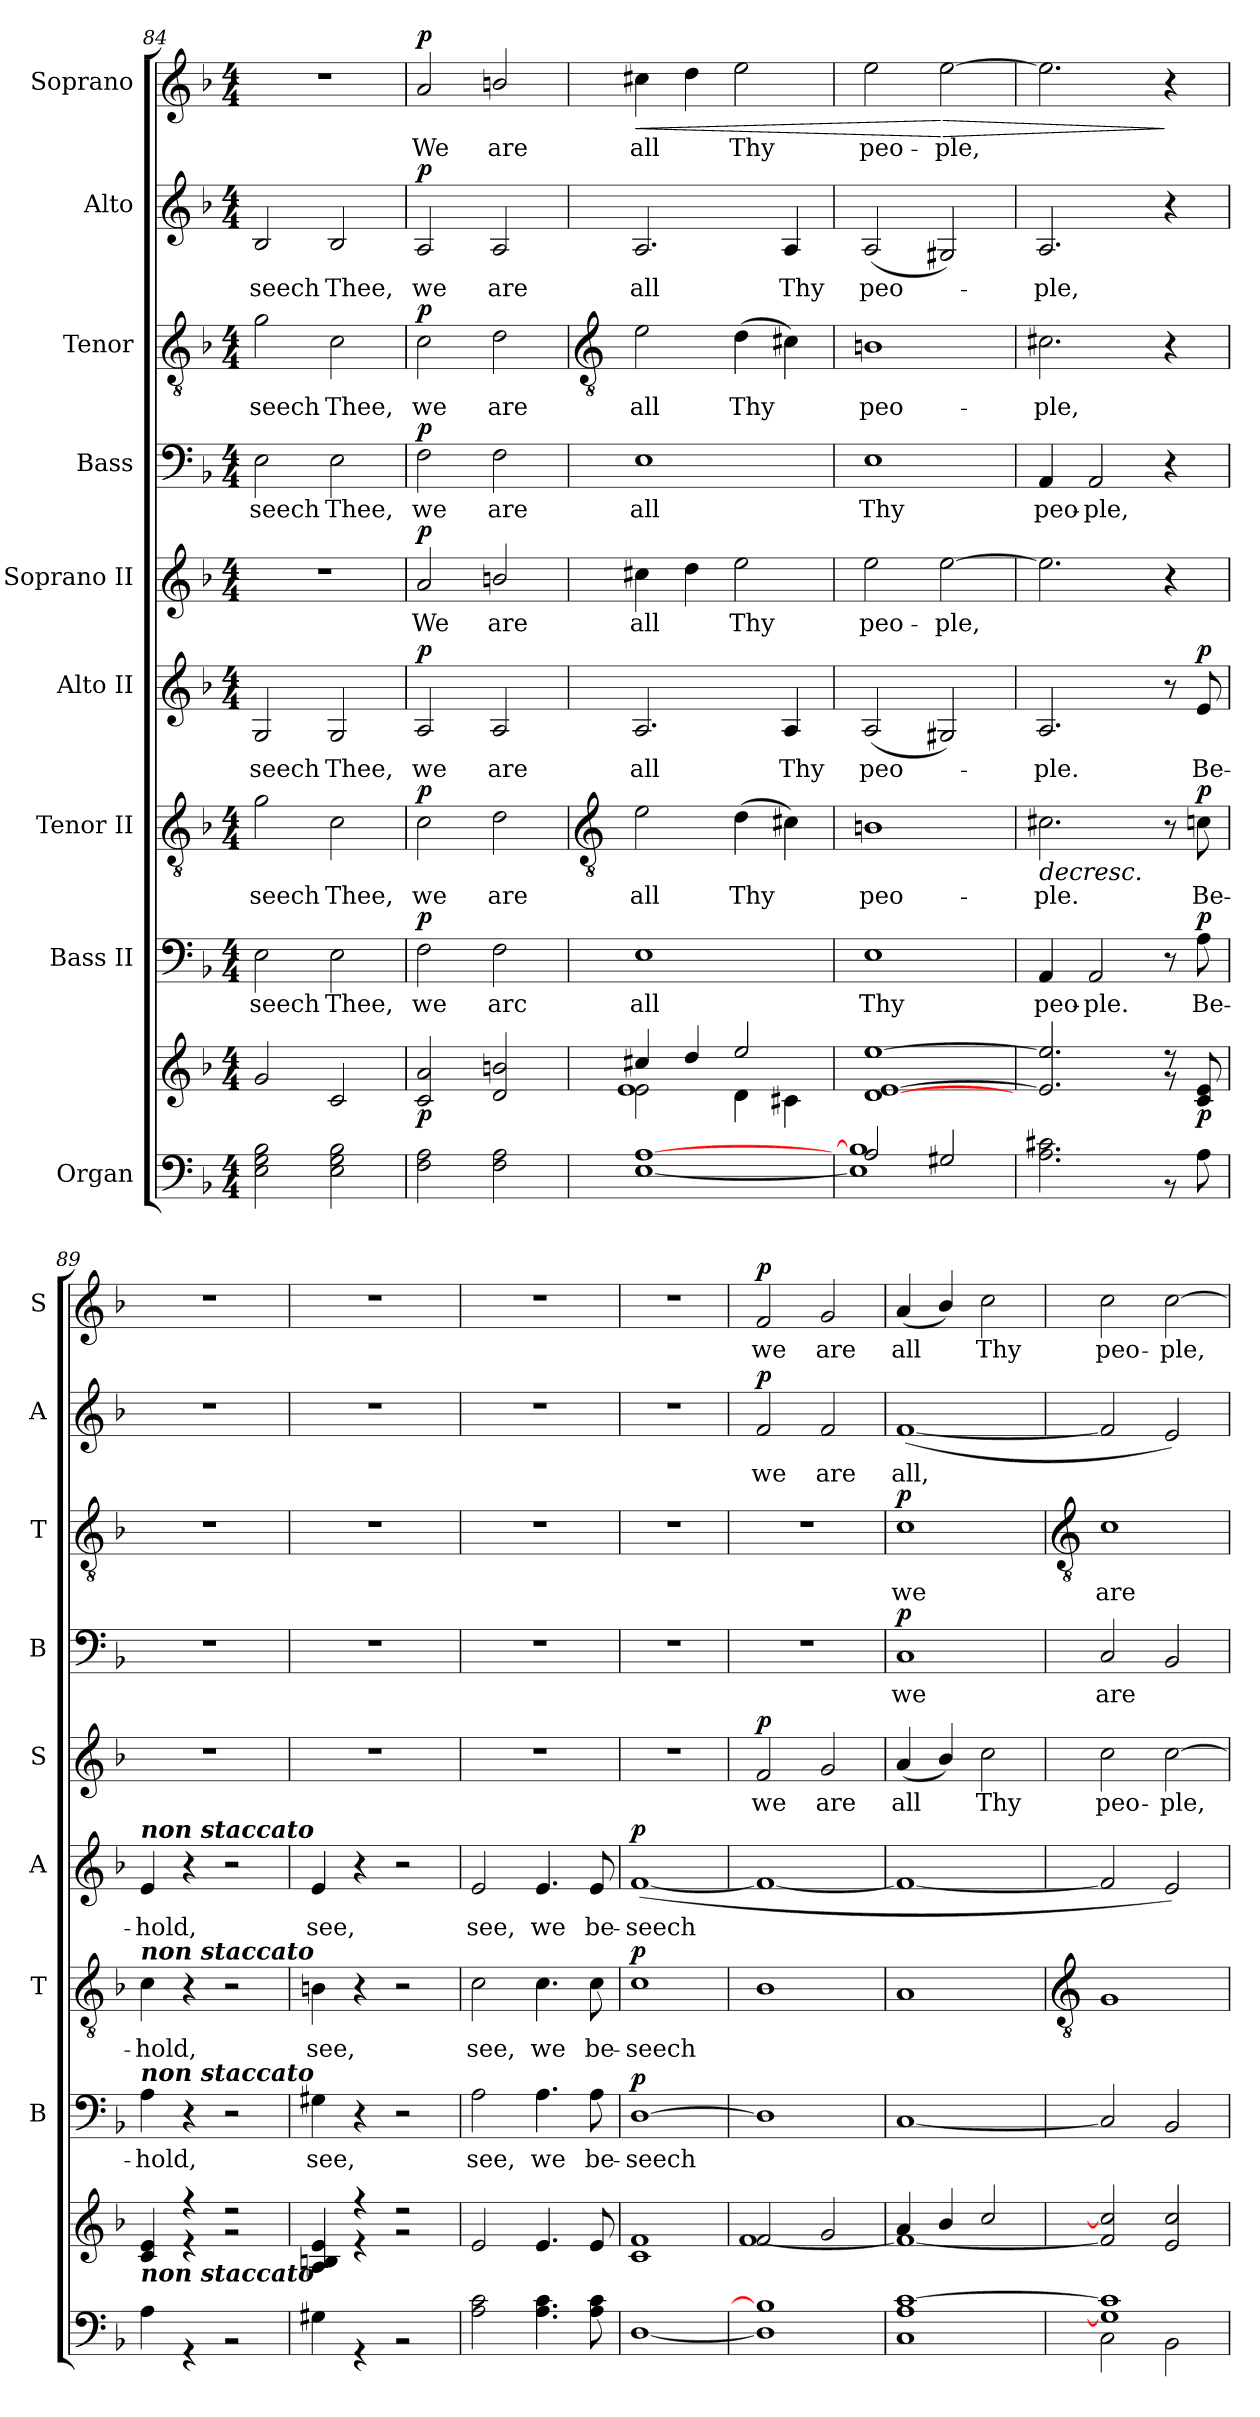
**kern	**kern	**dynam	**kern	**text	**dynam	**kern	**text	**dynam	**kern	**text	**dynam	**kern	**text	**dynam	**kern	**text	**dynam	**kern	**text	**dynam	**kern	**text	**dynam	**kern	**text	**dynam
*part9	*part9	*part9	*part8	*part8	*part8	*part7	*part7	*part7	*part6	*part6	*part6	*part5	*part5	*part5	*part4	*part4	*part4	*part3	*part3	*part3	*part2	*part2	*part2	*part1	*part1	*part1
*staff10	*staff9	*staff9/10	*staff8	*staff8	*staff8	*staff7	*staff7	*staff7	*staff6	*staff6	*staff6	*staff5	*staff5	*staff5	*staff4	*staff4	*staff4	*staff3	*staff3	*staff3	*staff2	*staff2	*staff2	*staff1	*staff1	*staff1
*I"Organ	*	*	*I"Bass II	*	*	*I"Tenor II	*	*	*I"Alto II	*	*	*I"Soprano II	*	*	*I"Bass	*	*	*I"Tenor	*	*	*I"Alto	*	*	*I"Soprano	*	*
*	*	*	*I'B	*	*	*I'T	*	*	*I'A	*	*	*I'S	*	*	*I'B	*	*	*I'T	*	*	*I'A	*	*	*I'S	*	*
*clefF4	*clefG2	*	*clefF4	*	*	*clefGv2	*	*	*clefG2	*	*	*clefG2	*	*	*clefF4	*	*	*clefGv2	*	*	*clefG2	*	*	*clefG2	*	*
*k[b-]	*k[b-]	*	*k[b-]	*	*	*k[b-]	*	*	*k[b-]	*	*	*k[b-]	*	*	*k[b-]	*	*	*k[b-]	*	*	*k[b-]	*	*	*k[b-]	*	*
*F:	*F:	*	*F:	*	*	*F:	*	*	*F:	*	*	*F:	*	*	*F:	*	*	*F:	*	*	*F:	*	*	*F:	*	*
*M4/4	*M4/4	*	*M4/4	*	*	*M4/4	*	*	*M4/4	*	*	*M4/4	*	*	*M4/4	*	*	*M4/4	*	*	*M4/4	*	*	*M4/4	*	*
=84	=84	=84	=84	=84	=84	=84	=84	=84	=84	=84	=84	=84	=84	=84	=84	=84	=84	=84	=84	=84	=84	=84	=84	=84	=84	=84
*^	*^	*	*	*	*	*	*	*	*	*	*	*	*	*	*	*	*	*	*	*	*	*	*	*	*	*
!	!	!	!	!	!	!LO:LY:b	!	!	!LO:LY:b	!	!	!LO:LY:b	!	!	!	!	!	!LO:LY:b	!	!	!LO:LY:b	!	!	!LO:LY:b	!	!	!	!
1ryy	2E\ 2G\ 2B-\	2g	2ryy	.	2E	-seech	.	2g	-seech	.	2G	-seech	.	1r	.	.	2E	-seech	.	2g	-seech	.	2B-	-seech	.	1r	.	.
!	!	!	!	!	!	!LO:LY:b	!	!	!LO:LY:b	!	!	!LO:LY:b	!	!	!	!	!	!LO:LY:b	!	!	!LO:LY:b	!	!	!LO:LY:b	!	!	!	!
.	2E\ 2G\ 2B-\	2c	2ryy	.	2E	Thee,	.	2c	Thee,	.	2G	Thee,	.	.	.	.	2E	Thee,	.	2c	Thee,	.	2B-	Thee,	.	.	.	.
=85	=85	=85	=85	=85	=85	=85	=85	=85	=85	=85	=85	=85	=85	=85	=85	=85	=85	=85	=85	=85	=85	=85	=85	=85	=85	=85	=85	=85
!	!	!	!	!LO:DY:b	!	!LO:LY:b	!LO:DY:b	!	!LO:LY:b	!LO:DY:b	!	!LO:LY:b	!LO:DY:b	!	!LO:LY:b	!LO:DY:b	!	!LO:LY:b	!LO:DY:b	!	!LO:LY:b	!LO:DY:b	!	!LO:LY:b	!LO:DY:b	!	!LO:LY:b	!LO:DY:b
1ryy	2F\ 2A\	2c 2a	1ryy	p	2F	we	p	2c	we	p	2A	we	p	2a	We	p	2F	we	p	2c	we	p	2A	we	p	2a	We	p
!	!	!	!	!	!	!LO:LY:b	!	!	!LO:LY:b	!	!	!LO:LY:b	!	!	!LO:LY:b	!	!	!LO:LY:b	!	!	!LO:LY:b	!	!	!LO:LY:b	!	!	!LO:LY:b	!
.	2F\ 2A\	2d 2bn	.	.	2F	arc	.	2d	are	.	2A	are	.	2bn/	are	.	2F	are	.	2d	are	.	2A	are	.	2bn/	are	.
*v	*v	*	*	*	*	*	*	*	*	*	*	*	*	*	*	*	*	*	*	*	*	*	*	*	*	*	*	*
*	*v	*v	*	*	*	*	*	*	*	*	*	*	*	*	*	*	*	*	*	*	*	*	*	*	*	*	*
!!LO:LB:g=z
=86	=86	=86	=86	=86	=86	=86	=86	=86	=86	=86	=86	=86	=86	=86	=86	=86	=86	=86	=86	=86	=86	=86	=86	=86	=86	=86
*	*	*	*	*	*	*clefGv2	*	*	*	*	*	*	*	*	*	*	*	*clefGv2	*	*	*	*	*	*	*	*
*^	*^	*	*	*	*	*	*	*	*	*	*	*	*	*	*	*	*	*	*	*	*	*	*	*	*	*
*	*	*	*^	*	*	*	*	*	*	*	*	*	*	*	*	*	*	*	*	*	*	*	*	*	*	*	*	*
!	!	!	!	!	!	!	!LO:LY:b	!	!	!LO:LY:b	!	!	!LO:LY:b	!	!	!LO:LY:b	!	!	!LO:LY:b	!	!	!LO:LY:b	!	!	!LO:LY:b	!	!	!LO:LY:b	!LO:HP:b
*v	*v	*	*	*	*	*	*	*	*	*	*	*	*	*	*	*	*	*	*	*	*	*	*	*	*	*	*	*	*
[1E\ [1A\	4cc#X/	2e\	1e/	.	1E	all	.	2e	all	.	2.A	all	.	4cc#X	all	.	1E	all	.	2e	all	.	2.A	all	.	4cc#X	all	<
.	4dd/	.	.	.	.	.	.	.	.	.	.	.	.	4dd	.	.	.	.	.	.	.	.	.	.	.	4dd	.	.
!	!	!	!	!	!	!	!	!	!LO:LY:b	!	!	!	!	!	!LO:LY:b	!	!	!	!	!	!LO:LY:b	!	!	!	!	!	!LO:LY:b	!
.	2ee/	4d\	.	.	.	.	.	(>4d	Thy	.	.	.	.	2ee	Thy	.	.	.	.	(>4d	Thy	.	.	.	.	2ee	Thy	.
!	!	!	!	!	!	!	!	!	!	!	!	!LO:LY:b	!	!	!	!	!	!	!	!	!	!	!	!LO:LY:b	!	!	!	!
.	.	4c#X\	.	.	.	.	.	4c#X)	.	.	4A	Thy	.	.	.	.	.	.	.	4c#X)	.	.	4A	Thy	.	.	.	.
*	*v	*v	*v	*	*	*	*	*	*	*	*	*	*	*	*	*	*	*	*	*	*	*	*	*	*	*	*	*
.	.	.	.	.	.	.	.	]	.	.	.	.	.	.	.	.	.	.	.	.	.	.	.	.	.	.
=87	=87	=87	=87	=87	=87	=87	=87	=87	=87	=87	=87	=87	=87	=87	=87	=87	=87	=87	=87	=87	=87	=87	=87	=87	=87	=87
*^	*^	*	*	*	*	*	*	*	*	*	*	*	*	*	*	*	*	*	*	*	*	*	*	*	*	*
!	!	!	!	!	!	!LO:LY:b	!	!	!LO:LY:b	!	!	!LO:LY:b	!	!	!LO:LY:b	!	!	!LO:LY:b	!	!	!LO:LY:b	!	!	!LO:LY:b	!	!	!LO:LY:b	!
2A/	1E\] 1B\]	[1d [1e [1ee	1ryy	.	1E	Thy	.	1Bn	peo-	.	(<2A	peo-	.	2ee	peo-	.	1E	Thy	.	1Bn	peo-	.	(<2A	peo-	.	2ee	peo-	.
!	!	!	!	!	!	!	!	!	!	!	!	!	!	!	!LO:LY:b	!	!	!	!	!	!	!	!	!	!	!	!LO:LY:b	!LO:HP:n=1:b
2G#X/	.	.	.	.	.	.	.	.	.	.	2G#X)	.	.	[2ee	-ple,	.	.	.	.	.	.	.	2G#X)	.	.	[2ee	-ple,	[ >
=88	=88	=88	=88	=88	=88	=88	=88	=88	=88	=88	=88	=88	=88	=88	=88	=88	=88	=88	=88	=88	=88	=88	=88	=88	=88	=88	=88	=88
!	!	!	!	!	!	!LO:LY:b	!	!	!LO:LY:b	!LO:HP:b	!	!LO:LY:b	!	!	!	!	!	!LO:LY:b	!	!	!LO:LY:b	!	!	!LO:LY:b	!	!	!	!
1ryy	2.A\ 2.c#X\	2.e] 2.ee]	2.ryy	.	4AA	peo-	.	2.c#X	-ple.	>	2.A	ple.	.	2.ee]	.	.	4AA	peo-	.	2.c#X	-ple,	.	2.A	ple,	.	2.ee]	.	.
!	!	!	!	!	!	!LO:LY:b	!	!	!	!	!	!	!	!	!	!	!	!LO:LY:b	!	!	!	!	!	!	!	!	!	!
.	.	.	.	.	2AA	-ple.	.	.	.	.	.	.	.	.	.	.	2AA	-ple,	.	.	.	.	.	.	.	.	.	.
.	8r	8r	8r	.	8r	.	.	8r	.	.	8r	.	.	4r	.	.	4r	.	.	4r	.	.	4r	.	.	4r	.	]
!	!	!	!	!LO:DY:b	!	!LO:LY:b	!LO:DY:b	!	!LO:LY:b	!LO:DY:b	!	!LO:LY:b	!LO:DY:b	!	!	!	!	!	!	!	!	!	!	!	!	!	!	!
.	8A\	8c 8e	8ryy	p	8A	Be-	p	8cn	Be-	p	8e	Be-	p	.	.	.	.	.	.	.	.	.	.	.	.	.	.	.
=89	=89	=89	=89	=89	=89	=89	=89	=89	=89	=89	=89	=89	=89	=89	=89	=89	=89	=89	=89	=89	=89	=89	=89	=89	=89	=89	=89	=89
!	!	!	!	!	!	!	!	!	!	!	!LO:TX:a:Bi:t=non staccato	!	!	!	!	!	!	!	!	!	!	!	!	!	!	!	!	!
!	!	!	!	!	!	!	!	!LO:TX:a:Bi:t=non staccato	!	!	!	!	!	!	!	!	!	!	!	!	!	!	!	!	!	!	!	!
!	!	!	!	!	!LO:TX:a:Bi:t=non staccato	!	!	!	!	!	!	!	!	!	!	!	!	!	!	!	!	!	!	!	!	!	!	!
!LO:TX:a:Bi:t=non staccato	!	!	!	!	!	!	!	!	!	!	!	!	!	!	!	!	!	!	!	!	!	!	!	!	!	!	!	!
!	!	!	!	!	!	!LO:LY:b	!	!	!LO:LY:b	!	!	!LO:LY:b	!	!	!	!	!	!	!	!	!	!	!	!	!	!	!	!
1ryy	4A\	4c 4e	4ryy	.	4A	-hold,	.	4c	-hold,	.	4e	-hold,	.	1r	.	.	1r	.	.	1r	.	.	1r	.	.	1r	.	.
.	4r	4r	4r	.	4r	.	.	4r	.	.	4r	.	.	.	.	.	.	.	.	.	.	.	.	.	.	.	.	.
.	2r	2r	2r	.	2r	.	.	2r	.	.	2r	.	.	.	.	.	.	.	.	.	.	.	.	.	.	.	.	.
=90	=90	=90	=90	=90	=90	=90	=90	=90	=90	=90	=90	=90	=90	=90	=90	=90	=90	=90	=90	=90	=90	=90	=90	=90	=90	=90	=90	=90
!	!	!	!	!	!	!LO:LY:b	!	!	!LO:LY:b	!	!	!LO:LY:b	!	!	!	!	!	!	!	!	!	!	!	!	!	!	!	!
1ryy	4G#X\	4A 4Bn 4e	4ryy	.	4G#X	see,	.	4Bn	see,	.	4e	see,	.	1r	.	.	1r	.	.	1r	.	.	1r	.	.	1r	.	.
.	4r	4r	4r	.	4r	.	.	4r	.	.	4r	.	.	.	.	.	.	.	.	.	.	.	.	.	.	.	.	.
.	2r	2r	2r	.	2r	.	.	2r	.	.	2r	.	.	.	.	.	.	.	.	.	.	.	.	.	.	.	.	.
=91	=91	=91	=91	=91	=91	=91	=91	=91	=91	=91	=91	=91	=91	=91	=91	=91	=91	=91	=91	=91	=91	=91	=91	=91	=91	=91	=91	=91
!	!	!	!	!	!	!LO:LY:b	!	!	!LO:LY:b	!	!	!LO:LY:b	!	!	!	!	!	!	!	!	!	!	!	!	!	!	!	!
1ryy	2A\ 2c\	2e	2ryy	.	2A	see,	.	2c	see,	.	2e	see,	.	1r	.	.	1r	.	.	1r	.	.	1r	.	.	1r	.	.
!	!	!	!	!	!	!LO:LY:b	!	!	!LO:LY:b	!	!	!LO:LY:b	!	!	!	!	!	!	!	!	!	!	!	!	!	!	!	!
.	4.A\ 4.c\	4.e	2ryy	.	4.A	we	.	4.c	we	.	4.e	we	.	.	.	.	.	.	.	.	.	.	.	.	.	.	.	.
!	!	!	!	!	!	!LO:LY:b	!	!	!LO:LY:b	!	!	!LO:LY:b	!	!	!	!	!	!	!	!	!	!	!	!	!	!	!	!
.	8A\ 8c\	8e	.	.	8A	be-	.	8c	be-	.	8e	be-	.	.	.	.	.	.	.	.	.	.	.	.	.	.	.	.
=92	=92	=92	=92	=92	=92	=92	=92	=92	=92	=92	=92	=92	=92	=92	=92	=92	=92	=92	=92	=92	=92	=92	=92	=92	=92	=92	=92	=92
!	!	!	!	!	!	!LO:LY:b	!LO:DY:b	!	!LO:LY:b	!LO:DY:b	!	!LO:LY:b	!LO:DY:b	!	!	!	!	!	!	!	!	!	!	!	!	!	!	!
1ryy	[1D\	1ryy	1c\ 1f\	.	[1D	seech	p	1c	seech	p	(<[1f	seech	p	1r	.	.	1r	.	.	1r	.	.	1r	.	.	1r	.	.
=93	=93	=93	=93	=93	=93	=93	=93	=93	=93	=93	=93	=93	=93	=93	=93	=93	=93	=93	=93	=93	=93	=93	=93	=93	=93	=93	=93	=93
!	!	!	!	!	!	!	!	!	!	!	!	!	!	!	!LO:LY:b	!LO:DY:b	!	!	!	!	!	!	!	!LO:LY:b	!LO:DY:b	!	!LO:LY:b	!LO:DY:b
1ryy	1D\] 1B-\]	2f	[1f\	.	1D]	.	.	1B-	.	.	1f_	.	.	2f	we	p	1r	.	.	1r	.	.	2f	we	p	2f	we	p
!	!	!	!	!	!	!	!	!	!	!	!	!	!	!	!LO:LY:b	!	!	!	!	!	!	!	!	!LO:LY:b	!	!	!LO:LY:b	!
.	.	2g	.	.	.	.	.	.	.	.	.	.	.	2g	are	.	.	.	.	.	.	.	2f	are	.	2g	are	.
=94	=94	=94	=94	=94	=94	=94	=94	=94	=94	=94	=94	=94	=94	=94	=94	=94	=94	=94	=94	=94	=94	=94	=94	=94	=94	=94	=94	=94
!	!	!	!	!	!	!	!	!	!	!	!	!	!	!	!LO:LY:b	!	!	!LO:LY:b	!LO:DY:b	!	!LO:LY:b	!LO:DY:b	!	!LO:LY:b	!	!	!LO:LY:b	!
[1c/	1C\ 1A\	4a	1f\_	.	[1C	.	.	1A	.	.	1f_	.	.	(<4a	all	.	1C	we	p	1c	we	p	(<[1f	all,	.	(<4a	all	.
.	.	4b-/	.	.	.	.	.	.	.	.	.	.	.	4b-/)	.	.	.	.	.	.	.	.	.	.	.	4b-/)	.	.
!	!	!	!	!	!	!	!	!	!	!	!	!	!	!	!LO:LY:b	!	!	!	!	!	!	!	!	!	!	!	!LO:LY:b	!
.	.	2cc/	.	.	.	.	.	.	.	.	.	.	.	2cc	Thy	.	.	.	.	.	.	.	.	.	.	2cc	Thy	.
!!LO:LB:g=z
=95	=95	=95	=95	=95	=95	=95	=95	=95	=95	=95	=95	=95	=95	=95	=95	=95	=95	=95	=95	=95	=95	=95	=95	=95	=95	=95	=95	=95
*	*	*	*	*	*	*	*	*clefGv2	*	*	*	*	*	*	*	*	*	*	*	*clefGv2	*	*	*	*	*	*	*	*
!	!	!	!	!	!	!	!	!	!	!	!	!	!	!	!LO:LY:b	!	!	!LO:LY:b	!	!	!LO:LY:b	!	!	!	!	!	!LO:LY:b	!
1G/] 1c/]	2C\	1ryy	2f/] 2cc/]	.	2C]	.	.	1G	.	.	2f]	.	.	2cc	peo-	.	2C	are	.	1c	are	.	2f]	.	.	2cc	peo-	.
!	!	!	!	!	!	!	!	!	!	!	!	!	!	!	!LO:LY:b	!	!	!	!	!	!	!	!	!	!	!	!LO:LY:b	!
.	2BB-\	.	2e/ 2cc/	.	2BB-	.	.	.	.	.	2e)	.	.	[2cc	-ple,	.	2BB-	.	.	.	.	.	2e)	.	.	[2cc	-ple,	.
*v	*v	*	*	*	*	*	*	*	*	*	*	*	*	*	*	*	*	*	*	*	*	*	*	*	*	*	*	*
*	*v	*v	*	*	*	*	*	*	*	*	*	*	*	*	*	*	*	*	*	*	*	*	*	*	*	*	*
=	=	=	=	=	=	=	=	=	=	=	=	=	=	=	=	=	=	=	=	=	=	=	=	=	=	=
*-	*-	*-	*-	*-	*-	*-	*-	*-	*-	*-	*-	*-	*-	*-	*-	*-	*-	*-	*-	*-	*-	*-	*-	*-	*-	*-
